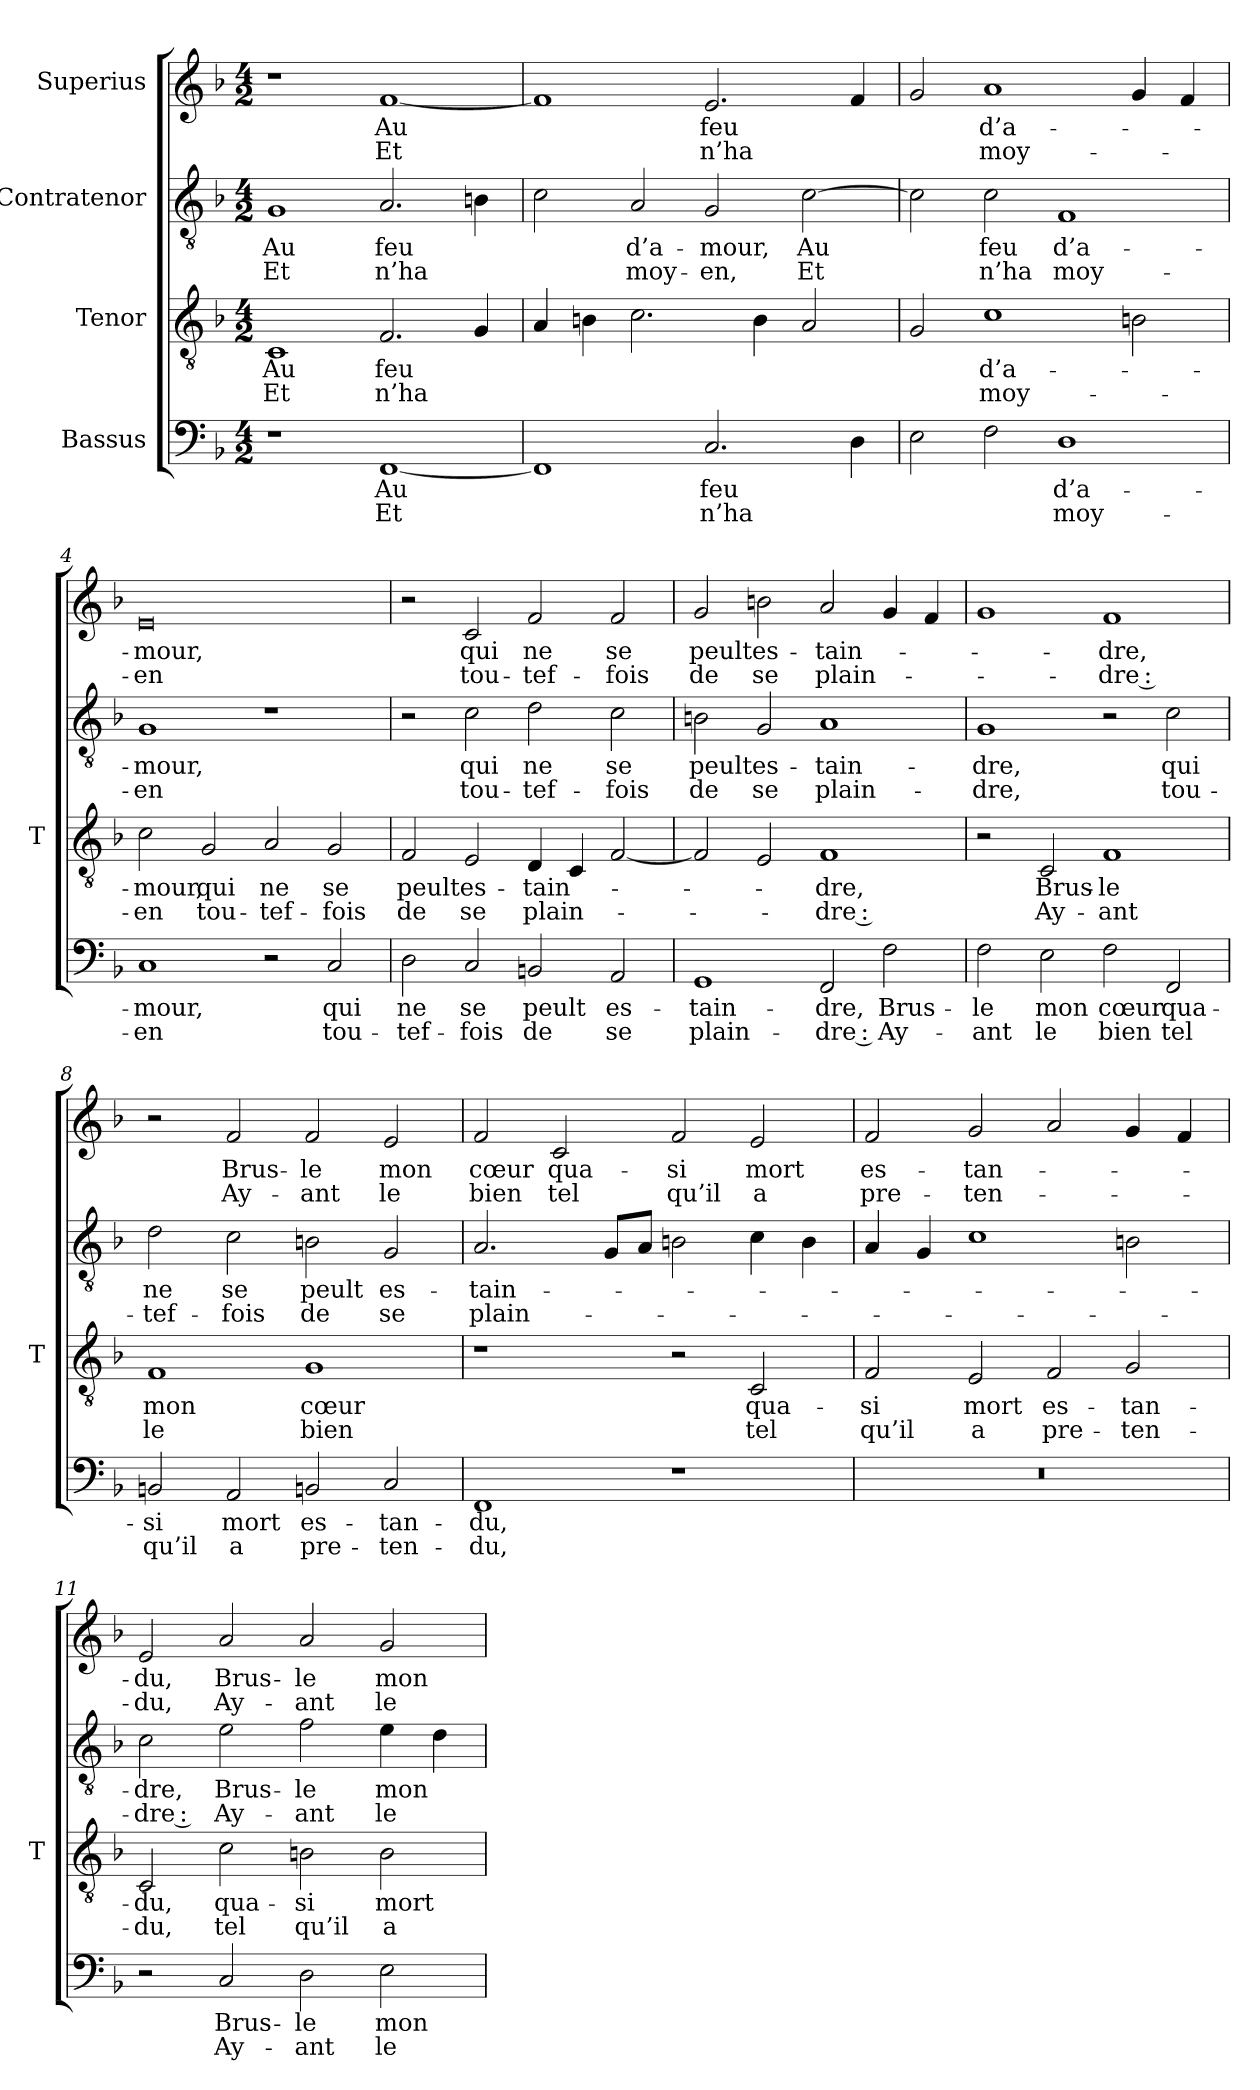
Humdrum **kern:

**kern	**text	**text	**kern	**text	**text	**kern	**text	**text	**kern	**text	**text
*part4	*part4	*part4	*part3	*part3	*part3	*part2	*part2	*part2	*part1	*part1	*part1
*staff4	*staff4	*staff4	*staff3	*staff3	*staff3	*staff2	*staff2	*staff2	*staff1	*staff1	*staff1
*I"Bassus	*	*	*I"Tenor	*	*	*I"Contratenor	*	*	*I"Superius	*	*
*	*	*	*I'T	*	*	*	*	*	*	*	*
*clefF4	*	*	*clefGv2	*	*	*clefGv2	*	*	*clefG2	*	*
*k[b-]	*	*	*k[b-]	*	*	*k[b-]	*	*	*k[b-]	*	*
*M4/2	*	*	*M4/2	*	*	*M4/2	*	*	*M4/2	*	*
=1	=1	=1	=1	=1	=1	=1	=1	=1	=1	=1	=1
1r	.	.	1C	-Au	-Et	1G	-Au	-Et	1r	.	.
[1FF	-Au	-Et	2.F	-feu	-n’ha	2.A	-feu	-n’ha	[1f	-Au	-Et
.	.	.	4G	.	.	4B	.	.	.	.	.
=2	=2	=2	=2	=2	=2	=2	=2	=2	=2	=2	=2
1FF]	.	.	4A	.	.	2c	.	.	1f]	.	.
.	.	.	4B	.	.	.	.	.	.	.	.
.	.	.	2.c	.	.	2A	d’a-	moy-	.	.	.
2.C	-feu	-n’ha	.	.	.	2G	-mour,	-en,	2.e	-feu	-n’ha
.	.	.	4B	.	.	.	.	.	.	.	.
.	.	.	2A	.	.	[2c	-Au	-Et	.	.	.
4D	.	.	.	.	.	.	.	.	4f	.	.
=3	=3	=3	=3	=3	=3	=3	=3	=3	=3	=3	=3
2E	.	.	2G	.	.	2c]	.	.	2g	.	.
2F	.	.	1c	d’a-	moy-	2c	-feu	-n’ha	1a	d’a-	moy-
1D	d’a-	moy-	.	.	.	1F	d’a-	moy-	.	.	.
.	.	.	2Bn	.	.	.	.	.	4g	.	.
.	.	.	.	.	.	.	.	.	4f	.	.
=4	=4	=4	=4	=4	=4	=4	=4	=4	=4	=4	=4
1C	-mour,	-en	2c	-mour,	-en	1G	-mour,	-en	0e	-mour,	-en
.	.	.	2G	-qui	tou-	.	.	.	.	.	.
2r	.	.	2A	-ne	tef-	1r	.	.	.	.	.
2C	-qui	tou-	2G	-se	-fois	.	.	.	.	.	.
=5	=5	=5	=5	=5	=5	=5	=5	=5	=5	=5	=5
2D	-ne	tef-	2F	-peult	-de	2r	.	.	2r	.	.
2C	-se	-fois	2E	es-	-se	2c	-qui	tou-	2c	-qui	tou-
2BBn	-peult	-de	4D	tain-	plain-	2d	-ne	tef-	2f	-ne	tef-
.	.	.	4C	.	.	.	.	.	.	.	.
2AA	es-	-se	[2F	.	.	2c	-se	-fois	2f	-se	-fois
=6	=6	=6	=6	=6	=6	=6	=6	=6	=6	=6	=6
1GG	tain-	plain-	2F]	.	.	2B	-peult	-de	2g	-peult	-de
.	.	.	2E	.	.	2G	es-	-se	2bn	es-	-se
2FF	-dre,	-dre :	1F	-dre,	-dre :	1A	tain-	plain-	2a	tain-	plain-
2F	Brus-	Ay-	.	.	.	.	.	.	4g	.	.
.	.	.	.	.	.	.	.	.	4f	.	.
=7	=7	=7	=7	=7	=7	=7	=7	=7	=7	=7	=7
2F	-le	-ant	2r	.	.	1G	-dre,	-dre,	1g	.	.
2E	-mon	-le	2C	Brus-	Ay-	.	.	.	.	.	.
2F	-cœur	-bien	1F	-le	-ant	2r	.	.	1f	-dre,	-dre :
2FF	qua-	-tel	.	.	.	2c	-qui	tou-	.	.	.
=8	=8	=8	=8	=8	=8	=8	=8	=8	=8	=8	=8
2BBn	-si	-qu’il	1F	-mon	-le	2d	-ne	tef-	2r	.	.
2AA	-mort	-a	.	.	.	2c	-se	-fois	2f	Brus-	Ay-
2BBn	es-	pre-	1G	-cœur	-bien	2B	-peult	-de	2f	-le	-ant
2C	tan-	ten-	.	.	.	2G	es-	-se	2e	-mon	-le
=9	=9	=9	=9	=9	=9	=9	=9	=9	=9	=9	=9
1FF	-du,	-du,	1r	.	.	2.A	tain-	plain-	2f	-cœur	-bien
.	.	.	.	.	.	.	.	.	2c	qua-	-tel
.	.	.	.	.	.	8GL	.	.	.	.	.
.	.	.	.	.	.	8AJ	.	.	.	.	.
1r	.	.	2r	.	.	2B	.	.	2f	-si	-qu’il
.	.	.	2C	qua-	-tel	4c	.	.	2e	-mort	-a
.	.	.	.	.	.	4B	.	.	.	.	.
=10	=10	=10	=10	=10	=10	=10	=10	=10	=10	=10	=10
0r	.	.	2F	-si	-qu’il	4A	.	.	2f	es-	pre-
.	.	.	.	.	.	4G	.	.	.	.	.
.	.	.	2E	-mort	-a	1c	.	.	2g	tan-	ten-
.	.	.	2F	es-	pre-	.	.	.	2a	.	.
.	.	.	2G	tan-	ten-	2Bn	.	.	4g	.	.
.	.	.	.	.	.	.	.	.	4f	.	.
=11	=11	=11	=11	=11	=11	=11	=11	=11	=11	=11	=11
2r	.	.	2C	-du,	-du,	2c	-dre,	-dre :	2e	-du,	-du,
2C	Brus-	Ay-	2c	qua-	-tel	2e	Brus-	Ay-	2a	Brus-	Ay-
2D	-le	-ant	2B	-si	-qu’il	2f	-le	-ant	2a	-le	-ant
2E	-mon	-le	2B	-mort	-a	4e	-mon	-le	2g	-mon	-le
.	.	.	.	.	.	4d	.	.	.	.	.
=	=	=	=	=	=	=	=	=	=	=	=
*-	*-	*-	*-	*-	*-	*-	*-	*-	*-	*-	*-
